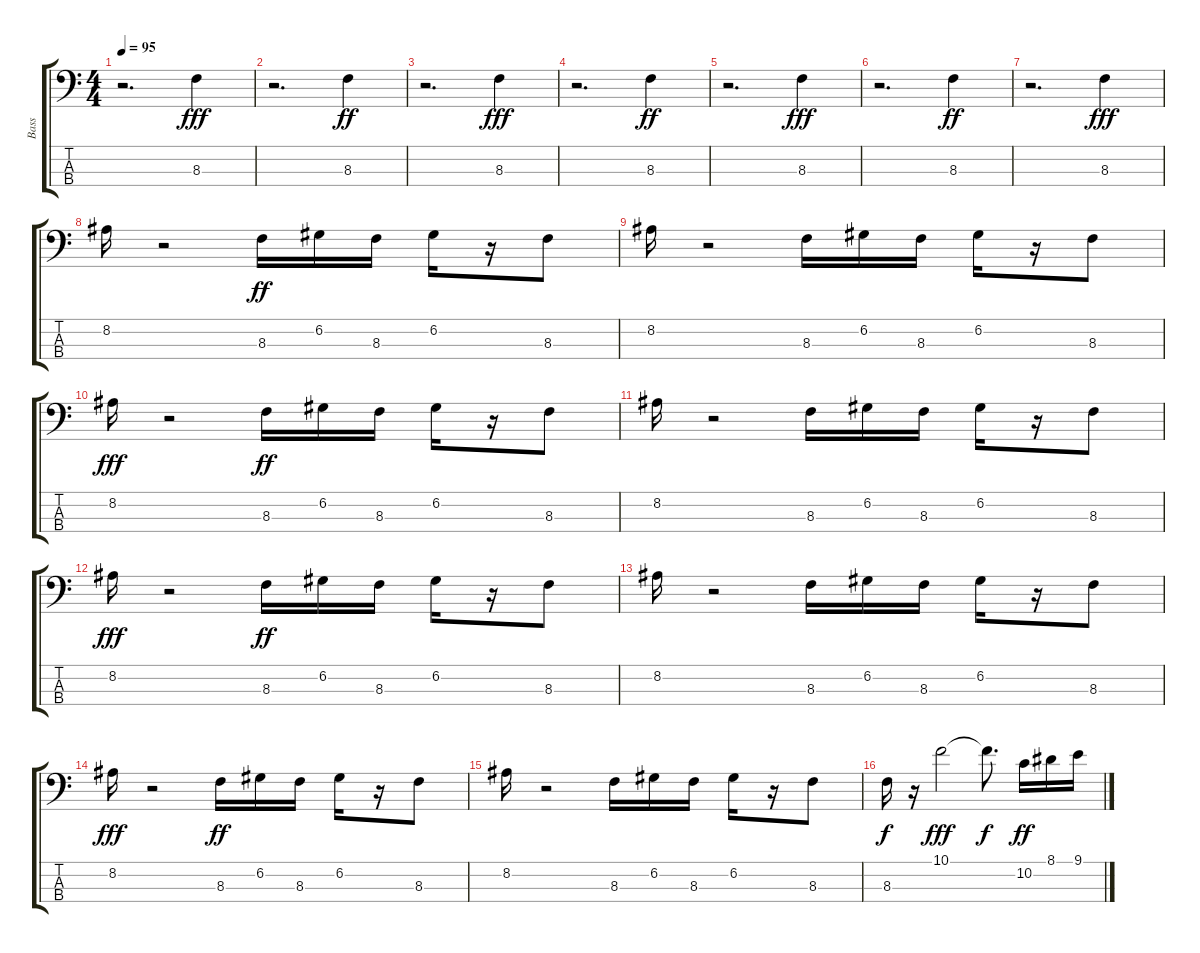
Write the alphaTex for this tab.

\track ("Bass" "Bass") {instrument electricbassfinger}
\staff {score tabs}
\tuning (G2 D2 A1 E1) {hide}
\ts (4 4)
\tempo 95
\clef f4
\ks c
r.2{d dy ff} 8.3.4{dy fff} |
r.2{d} 8.3.4{dy ff} |
r.2{d} 8.3.4{dy fff} |
r.2{d} 8.3.4{dy ff} |
r.2{d} 8.3.4{dy fff} |
r.2{d} 8.3.4{dy ff} |
r.2{d} 8.3.4{dy fff} |
8.2.16 r.2 8.3.16{dy ff} 6.2.16 8.3.16 6.2.16 r.16 8.3.8 |
8.2.16 r.2 8.3.16 6.2.16 8.3.16 6.2.16 r.16 8.3.8 |
8.2.16{dy fff} r.2 8.3.16{dy ff} 6.2.16 8.3.16 6.2.16 r.16 8.3.8 |
8.2.16 r.2 8.3.16 6.2.16 8.3.16 6.2.16 r.16 8.3.8 |
8.2.16{dy fff} r.2 8.3.16{dy ff} 6.2.16 8.3.16 6.2.16 r.16 8.3.8 |
8.2.16 r.2 8.3.16 6.2.16 8.3.16 6.2.16 r.16 8.3.8 |
8.2.16{dy fff} r.2 8.3.16{dy ff} 6.2.16 8.3.16 6.2.16 r.16 8.3.8 |
8.2.16 r.2 8.3.16 6.2.16 8.3.16 6.2.16 r.16 8.3.8 |
8.3.16{dy f} r.16 10.1.2{dy fff} 10.1{t}.8{d dy f} 10.2.16{dy ff} 8.1.16 9.1.16
